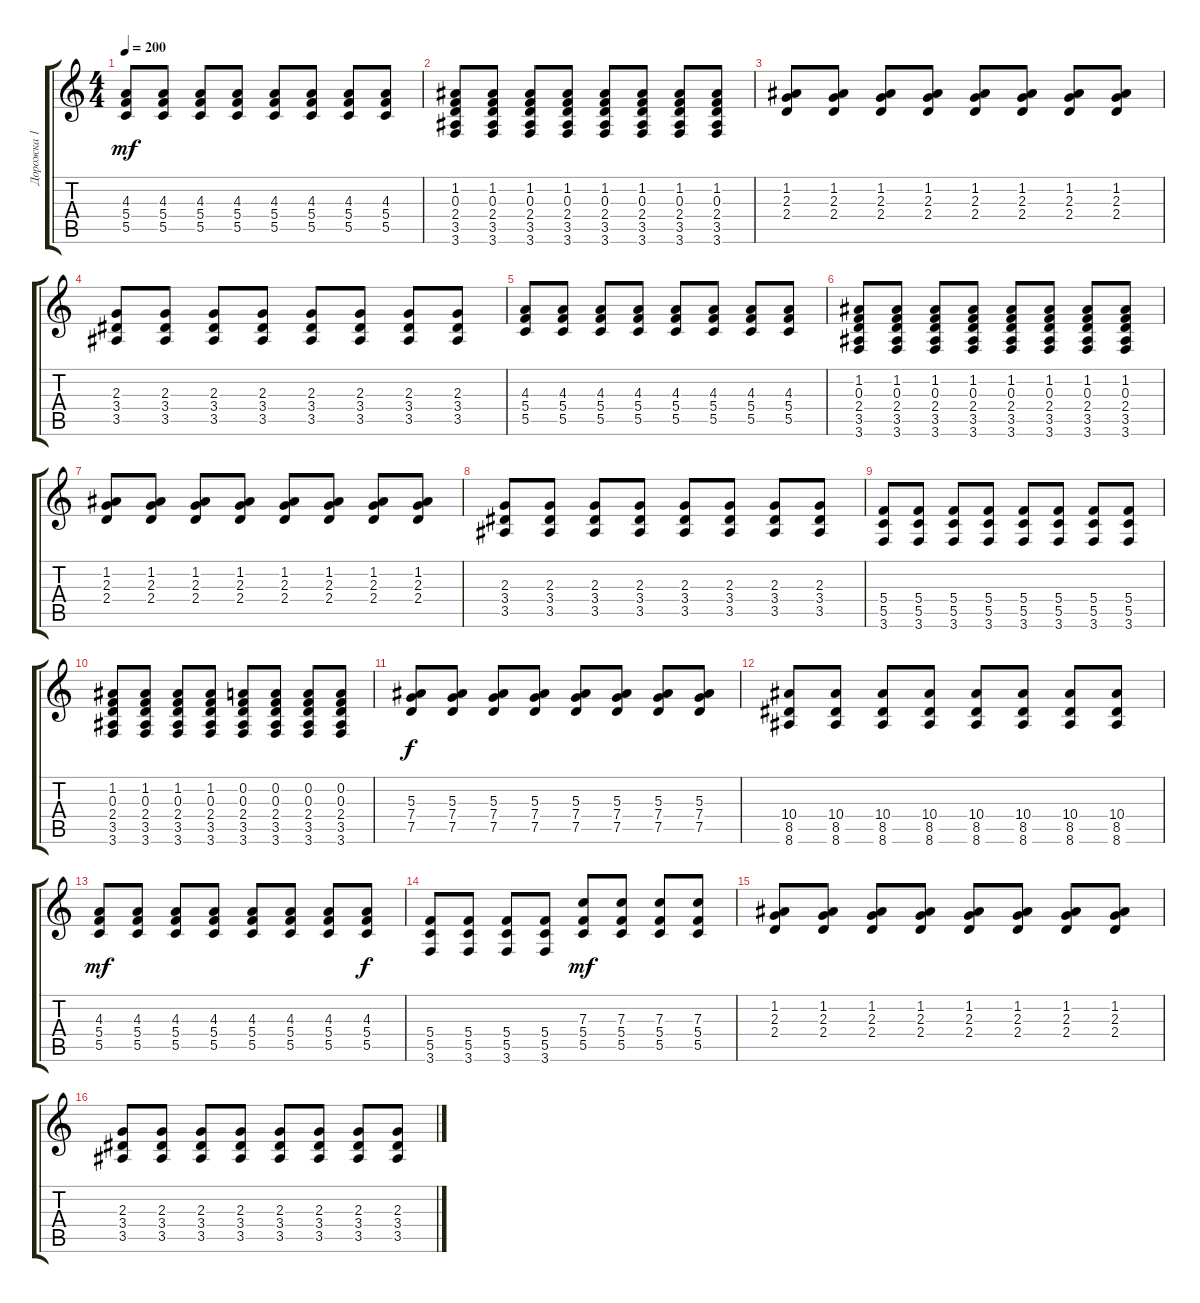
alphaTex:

\track ("Дорожка 1" "Дорожка 1") {instrument distortionguitar}
\staff {score tabs}
\tuning (D4 A3 F3 C3 G2 D2) {hide}
\ts (4 4)
\tempo 200
\clef g2
\ks c
(4.3 5.4 5.5).8{dy mf} (4.3 5.4 5.5).8 (4.3 5.4 5.5).8 (4.3 5.4 5.5).8 (4.3 5.4 5.5).8 (4.3 5.4 5.5).8 (4.3 5.4 5.5).8 (4.3 5.4 5.5).8 |
(1.2 0.3 2.4 3.5 3.6).8 (1.2 0.3 2.4 3.5 3.6).8 (1.2 0.3 2.4 3.5 3.6).8 (1.2 0.3 2.4 3.5 3.6).8 (1.2 0.3 2.4 3.5 3.6).8 (1.2 0.3 2.4 3.5 3.6).8 (1.2 0.3 2.4 3.5 3.6).8 (1.2 0.3 2.4 3.5 3.6).8 |
(1.2 2.3 2.4).8 (1.2 2.3 2.4).8 (1.2 2.3 2.4).8 (1.2 2.3 2.4).8 (1.2 2.3 2.4).8 (1.2 2.3 2.4).8 (1.2 2.3 2.4).8 (1.2 2.3 2.4).8 |
(2.3 3.4 3.5).8 (2.3 3.4 3.5).8 (2.3 3.4 3.5).8 (2.3 3.4 3.5).8 (2.3 3.4 3.5).8 (2.3 3.4 3.5).8 (2.3 3.4 3.5).8 (2.3 3.4 3.5).8 |
(4.3 5.4 5.5).8 (4.3 5.4 5.5).8 (4.3 5.4 5.5).8 (4.3 5.4 5.5).8 (4.3 5.4 5.5).8 (4.3 5.4 5.5).8 (4.3 5.4 5.5).8 (4.3 5.4 5.5).8 |
(1.2 0.3 2.4 3.5 3.6).8 (1.2 0.3 2.4 3.5 3.6).8 (1.2 0.3 2.4 3.5 3.6).8 (1.2 0.3 2.4 3.5 3.6).8 (1.2 0.3 2.4 3.5 3.6).8 (1.2 0.3 2.4 3.5 3.6).8 (1.2 0.3 2.4 3.5 3.6).8 (1.2 0.3 2.4 3.5 3.6).8 |
(1.2 2.3 2.4).8 (1.2 2.3 2.4).8 (1.2 2.3 2.4).8 (1.2 2.3 2.4).8 (1.2 2.3 2.4).8 (1.2 2.3 2.4).8 (1.2 2.3 2.4).8 (1.2 2.3 2.4).8 |
(2.3 3.4 3.5).8 (2.3 3.4 3.5).8 (2.3 3.4 3.5).8 (2.3 3.4 3.5).8 (2.3 3.4 3.5).8 (2.3 3.4 3.5).8 (2.3 3.4 3.5).8 (2.3 3.4 3.5).8 |
(5.4 5.5 3.6).8 (5.4 5.5 3.6).8 (5.4 5.5 3.6).8 (5.4 5.5 3.6).8 (5.4 5.5 3.6).8 (5.4 5.5 3.6).8 (5.4 5.5 3.6).8 (5.4 5.5 3.6).8 |
(1.2 0.3 2.4 3.5 3.6).8 (1.2 0.3 2.4 3.5 3.6).8 (1.2 0.3 2.4 3.5 3.6).8 (1.2 0.3 2.4 3.5 3.6).8 (0.2 0.3 2.4 3.5 3.6).8 (0.2 0.3 2.4 3.5 3.6).8 (0.2 0.3 2.4 3.5 3.6).8 (0.2 0.3 2.4 3.5 3.6).8 |
(5.3 7.4 7.5).8{dy f} (5.3 7.4 7.5).8 (5.3 7.4 7.5).8 (5.3 7.4 7.5).8 (5.3 7.4 7.5).8 (5.3 7.4 7.5).8 (5.3 7.4 7.5).8 (5.3 7.4 7.5).8 |
(10.4 8.5 8.6).8 (10.4 8.5 8.6).8 (10.4 8.5 8.6).8 (10.4 8.5 8.6).8 (10.4 8.5 8.6).8 (10.4 8.5 8.6).8 (10.4 8.5 8.6).8 (10.4 8.5 8.6).8 |
(4.3 5.4 5.5).8{dy mf} (4.3 5.4 5.5).8 (4.3 5.4 5.5).8 (4.3 5.4 5.5).8 (4.3 5.4 5.5).8 (4.3 5.4 5.5).8 (4.3 5.4 5.5).8 (4.3 5.4 5.5).8{dy f} |
(5.4 5.5 3.6).8 (5.4 5.5 3.6).8 (5.4 5.5 3.6).8 (5.4 5.5 3.6).8 (7.3 5.4 5.5).8{dy mf} (7.3 5.4 5.5).8 (7.3 5.4 5.5).8 (7.3 5.4 5.5).8 |
(1.2 2.3 2.4).8 (1.2 2.3 2.4).8 (1.2 2.3 2.4).8 (1.2 2.3 2.4).8 (1.2 2.3 2.4).8 (1.2 2.3 2.4).8 (1.2 2.3 2.4).8 (1.2 2.3 2.4).8 |
(2.3 3.4 3.5).8 (2.3 3.4 3.5).8 (2.3 3.4 3.5).8 (2.3 3.4 3.5).8 (2.3 3.4 3.5).8 (2.3 3.4 3.5).8 (2.3 3.4 3.5).8 (2.3 3.4 3.5).8
